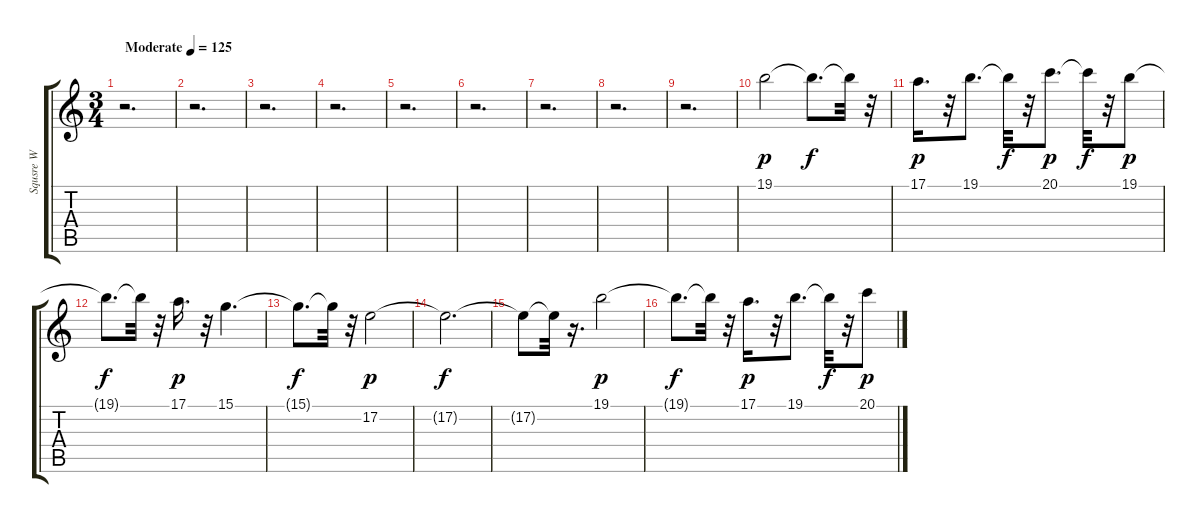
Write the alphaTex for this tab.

\track ("Squsre W" "Squsre W") {instrument lead1square}
\staff {score tabs}
\tuning (E4 B3 G3 D3 A2 E2) {hide}
\ts (3 4)
\tempo (125 "Moderate")
\clef g2
\ks c
r.2{d dy p instrument lead1square} |
r.2{d} |
r.2{d} |
r.2{d} |
r.2{d} |
r.2{d} |
r.2{d} |
r.2{d} |
r.2{d} |
19.1.2 19.1{t}.8{d dy f} 19.1{t}.32 r.32 |
17.1.16{d dy p} r.32 19.1.8{d} 19.1{t}.32{dy f} r.32 20.1.8{d dy p} 20.1{t}.32{dy f} r.32 19.1.8{dy p} |
19.1{t}.8{d dy f} 19.1{t}.32 r.32 17.1.16{d dy p} r.32 15.1.4{d} |
15.1{t}.8{d dy f} 15.1{t}.32 r.32 17.2.2{dy p} |
17.2{t}.2{d dy f} |
17.2{t}.8 17.2{t}.32 r.16{d} 19.1.2{dy p} |
19.1{t}.8{d dy f} 19.1{t}.32 r.32 17.1.16{d dy p} r.32 19.1.8{d} 19.1{t}.32{dy f} r.32 20.1.8{dy p}
